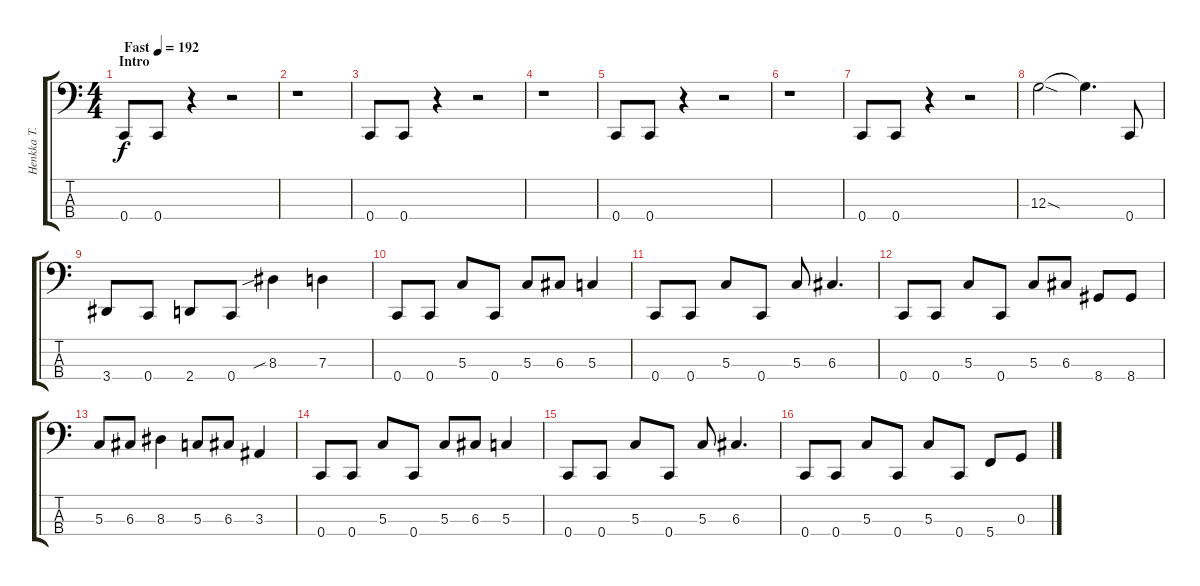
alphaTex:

\track ("Henkka T. Blacksmith" "Henkka T. ") {instrument electricbasspick}
\staff {score tabs}
\tuning (F2 C2 G1 C1) {hide}
\ts (4 4)
\section ("" "Intro")
\tempo (192 "Fast")
\clef f4
\ks c
0.4.8{dy f instrument electricbasspick} 0.4.8 r.4 r.2 |
r.1 |
0.4.8 0.4.8 r.4 r.2 |
r.1 |
0.4.8 0.4.8 r.4 r.2 |
r.1 |
0.4.8 0.4.8 r.4 r.2 |
12.3{sod}.2 12.3{t}.4{d} 0.4.8 |
3.4.8 0.4.8 2.4.8 0.4.8 8.3{sib}.4 7.3.4 |
0.4.8 0.4.8 5.3.8 0.4.8 5.3.8 6.3.8 5.3.4 |
0.4.8 0.4.8 5.3.8 0.4.8 5.3.8 6.3.4{d} |
0.4.8 0.4.8 5.3.8 0.4.8 5.3.8 6.3.8 8.4.8 8.4.8 |
5.3.8 6.3.8 8.3.4 5.3.8 6.3.8 3.3.4 |
0.4.8 0.4.8 5.3.8 0.4.8 5.3.8 6.3.8 5.3.4 |
0.4.8 0.4.8 5.3.8 0.4.8 5.3.8 6.3.4{d} |
0.4.8 0.4.8 5.3.8 0.4.8 5.3.8 0.4.8 5.4.8 0.3.8
